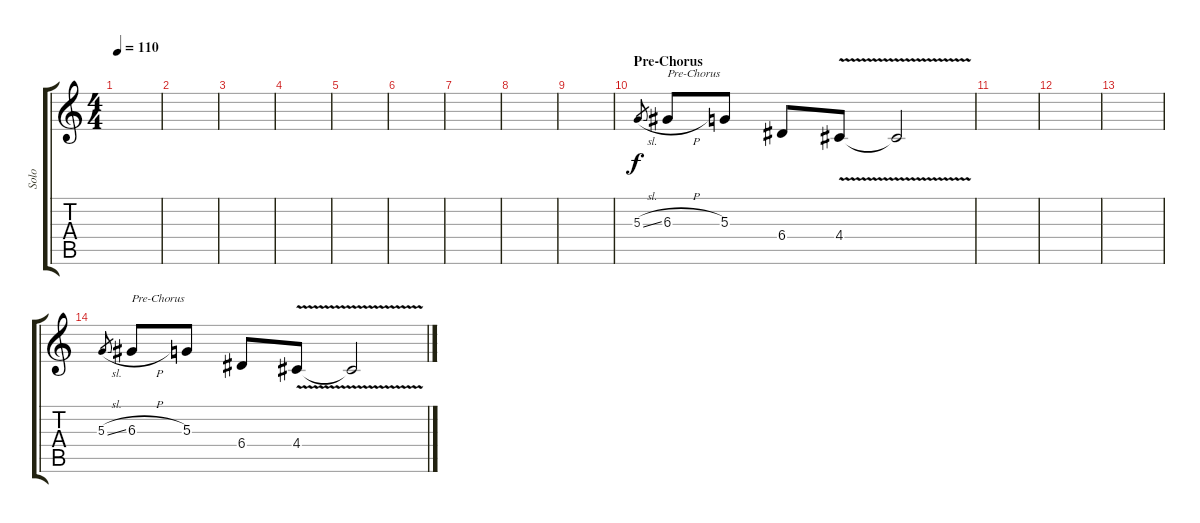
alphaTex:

\track ("Solo" "Solo") {instrument distortionguitar}
\staff {score tabs}
\tuning (B3 Gb3 D3 A2 E2 B1) {hide}
\ts (4 4)
\tempo 110
\clef g2
\ks c
|
|
|
|
|
|
|
|
|
\section ("" "Pre-Chorus")
5.3{sl}.8{gr} 6.3{h}.8{txt "Pre-Chorus"} 5.3.8 6.4.8 4.4{v}.8 4.4{t}.2 |
|
|
|
5.3{sl}.8{gr} 6.3{h}.8{txt "Pre-Chorus"} 5.3.8 6.4.8 4.4{v}.8 4.4{t}.2
